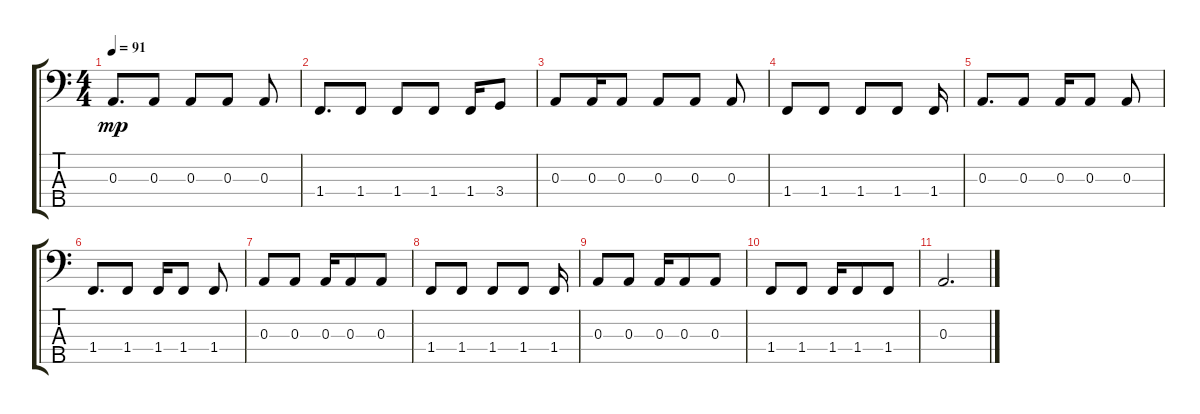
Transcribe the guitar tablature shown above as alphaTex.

\track "" {instrument electricbassfinger}
\staff {score tabs}
\tuning (G2 D2 A1 E1 B0) {hide}
\ts (4 4)
\tempo 91
\clef f4
\ks c
0.3.8{d dy mp} 0.3.8 0.3.8 0.3.8 0.3.8 |
1.4.8{d} 1.4.8 1.4.8 1.4.8 1.4.16 3.4.8 |
0.3.8 0.3.16 0.3.8 0.3.8 0.3.8 0.3.8 |
1.4.8 1.4.8 1.4.8 1.4.8 1.4.16 |
0.3.8{d} 0.3.8 0.3.16 0.3.8 0.3.8 |
1.4.8{d} 1.4.8 1.4.16 1.4.8 1.4.8 |
0.3.8 0.3.8 0.3.16 0.3.8 0.3.8 |
1.4.8 1.4.8 1.4.8 1.4.8 1.4.16 |
0.3.8 0.3.8 0.3.16 0.3.8 0.3.8 |
1.4.8 1.4.8 1.4.16 1.4.8 1.4.8 |
0.3.2{d}
